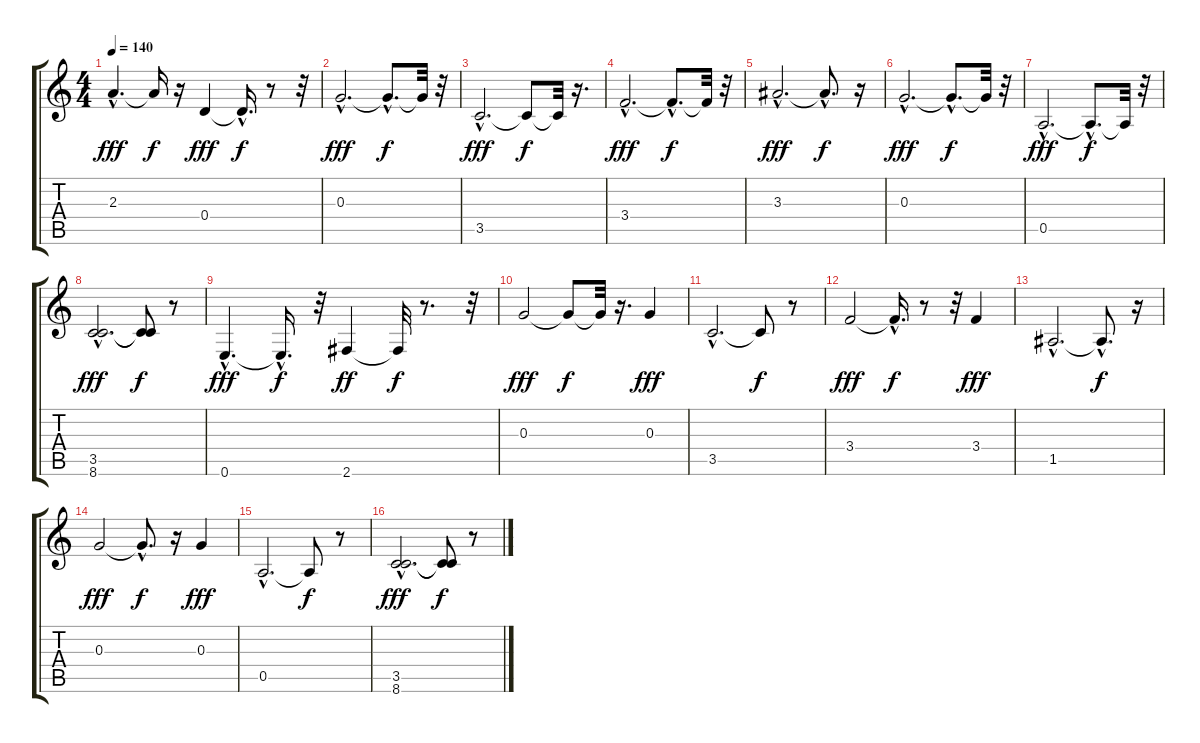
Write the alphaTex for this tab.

\track "" {instrument electricbasspick}
\staff {score tabs}
\tuning (E4 B3 G3 D3 A2 E2) {hide}
\ts (4 4)
\tempo 140
\clef g2
\ks c
2.3{hac}.4{d dy fff} 2.3{t}.16{dy f} r.16 0.4.4{dy fff} 0.4{hac t}.16{d dy f} r.8 r.32 |
0.3{hac}.2{d dy fff} 0.3{hac t}.8{d dy f} 0.3{t}.32 r.32 |
3.5{hac}.2{d dy fff} 3.5{t}.8{dy f} 3.5{t}.32 r.16{d} |
3.4{hac}.2{d dy fff} 3.4{hac t}.8{d dy f} 3.4{t}.32 r.32 |
3.3{hac}.2{d dy fff} 3.3{hac t}.8{d dy f} r.16 |
0.3{hac}.2{d dy fff} 0.3{hac t}.8{d dy f} 0.3{t}.32 r.32 |
0.5{hac}.2{d dy fff} 0.5{hac t}.8{d dy f} 0.5{t}.32 r.32 |
(3.5{hac} 8.6{hac}).2{d dy fff} (3.5{t} 8.6{t}).8{dy f} r.8 |
0.6{hac}.4{d dy fff} 0.6{hac t}.16{d dy f} r.32 2.6.4{dy ff} 2.6{t}.32{dy f} r.8{d} r.32 |
0.3.2{dy fff} 0.3{t}.8{dy f} 0.3{t}.32 r.16{d} 0.3.4{dy fff} |
3.5{hac}.2{d} 3.5{t}.8{dy f} r.8 |
3.4.2{dy fff} 3.4{hac t}.16{d dy f} r.8 r.32 3.4.4{dy fff} |
1.5{hac}.2{d} 1.5{hac t}.8{d dy f} r.16 |
0.3.2{dy fff} 0.3{hac t}.8{d dy f} r.16 0.3.4{dy fff} |
0.5{hac}.2{d} 0.5{t}.8{dy f} r.8 |
(3.5{hac} 8.6{hac}).2{d dy fff} (3.5{t} 8.6{t}).8{dy f} r.8
